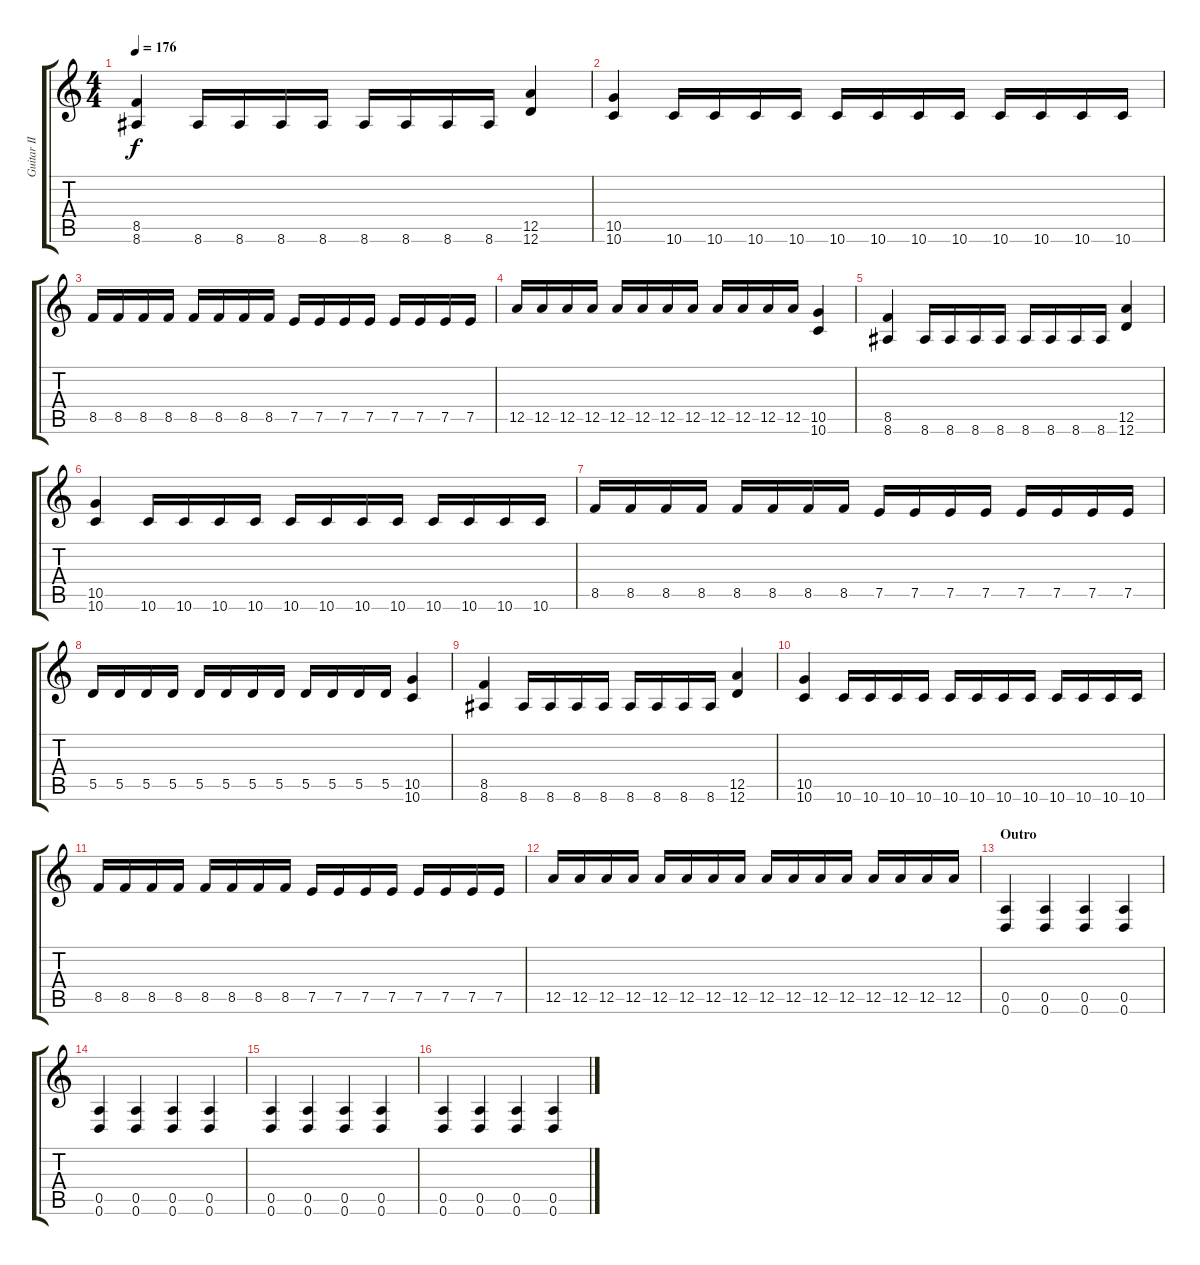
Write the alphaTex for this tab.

\track ("Guitar II" "Guitar II") {instrument distortionguitar}
\staff {score tabs}
\tuning (E4 B3 G3 D3 A2 D2) {hide}
\ts (4 4)
\tempo 176
\clef g2
\ks c
(8.5 8.6).4{dy f} 8.6.16 8.6.16 8.6.16 8.6.16 8.6.16 8.6.16 8.6.16 8.6.16 (12.5 12.6).4 |
(10.5 10.6).4 10.6.16 10.6.16 10.6.16 10.6.16 10.6.16 10.6.16 10.6.16 10.6.16 10.6.16 10.6.16 10.6.16 10.6.16 |
8.5.16 8.5.16 8.5.16 8.5.16 8.5.16 8.5.16 8.5.16 8.5.16 7.5.16 7.5.16 7.5.16 7.5.16 7.5.16 7.5.16 7.5.16 7.5.16 |
12.5.16 12.5.16 12.5.16 12.5.16 12.5.16 12.5.16 12.5.16 12.5.16 12.5.16 12.5.16 12.5.16 12.5.16 (10.5 10.6).4 |
(8.5 8.6).4 8.6.16 8.6.16 8.6.16 8.6.16 8.6.16 8.6.16 8.6.16 8.6.16 (12.5 12.6).4 |
(10.5 10.6).4 10.6.16 10.6.16 10.6.16 10.6.16 10.6.16 10.6.16 10.6.16 10.6.16 10.6.16 10.6.16 10.6.16 10.6.16 |
8.5.16 8.5.16 8.5.16 8.5.16 8.5.16 8.5.16 8.5.16 8.5.16 7.5.16 7.5.16 7.5.16 7.5.16 7.5.16 7.5.16 7.5.16 7.5.16 |
5.5.16 5.5.16 5.5.16 5.5.16 5.5.16 5.5.16 5.5.16 5.5.16 5.5.16 5.5.16 5.5.16 5.5.16 (10.5 10.6).4 |
(8.5 8.6).4 8.6.16 8.6.16 8.6.16 8.6.16 8.6.16 8.6.16 8.6.16 8.6.16 (12.5 12.6).4 |
(10.5 10.6).4 10.6.16 10.6.16 10.6.16 10.6.16 10.6.16 10.6.16 10.6.16 10.6.16 10.6.16 10.6.16 10.6.16 10.6.16 |
8.5.16 8.5.16 8.5.16 8.5.16 8.5.16 8.5.16 8.5.16 8.5.16 7.5.16 7.5.16 7.5.16 7.5.16 7.5.16 7.5.16 7.5.16 7.5.16 |
12.5.16 12.5.16 12.5.16 12.5.16 12.5.16 12.5.16 12.5.16 12.5.16 12.5.16 12.5.16 12.5.16 12.5.16 12.5.16 12.5.16 12.5.16 12.5.16 |
\section ("" "Outro")
(0.5 0.6).4 (0.5 0.6).4 (0.5 0.6).4 (0.5 0.6).4 |
(0.5 0.6).4 (0.5 0.6).4 (0.5 0.6).4 (0.5 0.6).4 |
(0.5 0.6).4 (0.5 0.6).4 (0.5 0.6).4 (0.5 0.6).4 |
(0.5 0.6).4 (0.5 0.6).4 (0.5 0.6).4 (0.5 0.6).4
